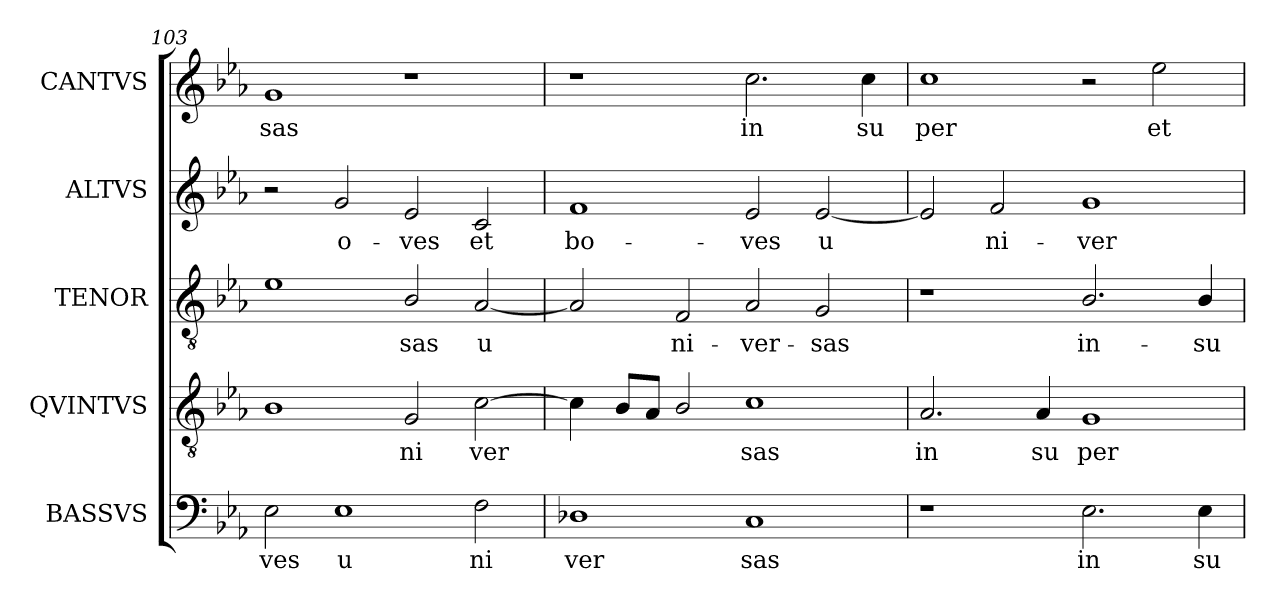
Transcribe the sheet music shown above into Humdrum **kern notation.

**kern	**text	**kern	**text	**kern	**text	**kern	**text	**kern	**text
*part5	*part5	*part4	*part4	*part3	*part3	*part2	*part2	*part1	*part1
*staff5	*staff5	*staff4	*staff4	*staff3	*staff3	*staff2	*staff2	*staff1	*staff1
*I"BASSVS	*	*I"QVINTVS	*	*I"TENOR	*	*I"ALTVS	*	*I"CANTVS	*
!!LO:LB:g=z
*clefF4	*	*clefGv2	*	*clefGv2	*	*clefG2	*	*clefG2	*
*k[b-e-a-]	*	*k[b-e-a-]	*	*k[b-e-a-]	*	*k[b-e-a-]	*	*k[b-e-a-]	*
*E-:	*	*E-:	*	*E-:	*	*E-:	*	*E-:	*
=103	=103	=103	=103	=103	=103	=103	=103	=103	=103
!	!LO:LY:b:cj	!	!LO:LY:b:cj	!	!LO:LY:b:cj	!	!	!	!LO:LY:b:cj
2E-\	ves	1B-	.	1e-	.	2r	.	1g	sas
!	!LO:LY:b:cj	!	!	!	!	!	!LO:LY:b:cj	!	!
1E-	u	.	.	.	.	2g/	o-	.	.
!	!	!	!LO:LY:b:cj	!	!LO:LY:b:cj	!	!LO:LY:b:cj	!	!
.	.	2G/	ni	2B-/	sas	2e-/	-ves	1r	.
!	!LO:LY:b:cj	!	!LO:LY:b:cj	!	!LO:LY:b:cj	!	!LO:LY:b:cj	!	!
2F\	ni	[>2c\	ver	[<2A-/	u-	2c/	et	.	.
=104	=104	=104	=104	=104	=104	=104	=104	=104	=104
!	!LO:LY:b:cj	!	!LO:LY:b:cj	!	!LO:LY:b:cj	!	!LO:LY:b:cj	!	!
1D-X	ver	4c\]	.	2A-/]	--	1f	bo-	1r	.
!	!	!	!LO:LY:b:cj	!	!	!	!	!	!
.	.	8B-/L	.	.	.	.	.	.	.
!	!	!	!LO:LY:b:cj	!	!	!	!	!	!
.	.	8A-/J	.	.	.	.	.	.	.
!	!	!	!LO:LY:b:cj	!	!LO:LY:b:cj	!	!	!	!
.	.	2B-/	.	2F/	-ni-	.	.	.	.
!	!LO:LY:b:cj	!	!LO:LY:b:cj	!	!LO:LY:b:cj	!	!LO:LY:b:cj	!	!LO:LY:b:cj
1C	sas	1c	sas	2A-/	-ver-	2e-/	-ves	2.cc\	in
!	!	!	!	!	!LO:LY:b:cj	!	!LO:LY:b:cj	!	!
.	.	.	.	2G/	-sas	[<2e-/	u-	.	.
!	!	!	!	!	!	!	!	!	!LO:LY:b:cj
.	.	.	.	.	.	.	.	4cc\	su
=105	=105	=105	=105	=105	=105	=105	=105	=105	=105
!	!	!	!LO:LY:b:cj	!	!	!	!LO:LY:b:cj	!	!LO:LY:b:cj
1r	.	2.A-/	in	1r	.	2e-/]	--	1cc	per
!	!	!	!	!	!	!	!LO:LY:b:cj	!	!
.	.	.	.	.	.	2f/	-ni-	.	.
!	!	!	!LO:LY:b:cj	!	!	!	!	!	!
.	.	4A-/	su	.	.	.	.	.	.
!	!LO:LY:b:cj	!	!LO:LY:b:cj	!	!LO:LY:b:cj	!	!LO:LY:b:cj	!	!
2.E-\	in	1G	per	2.B-/	in-	1g	-ver-	2r	.
!	!	!	!	!	!	!	!	!	!LO:LY:b:cj
.	.	.	.	.	.	.	.	2ee-\	et
!	!LO:LY:b:cj	!	!	!	!LO:LY:b:cj	!	!	!	!
4E-\	su	.	.	4B-/	-su-	.	.	.	.
=	=	=	=	=	=	=	=	=	=
*-	*-	*-	*-	*-	*-	*-	*-	*-	*-
